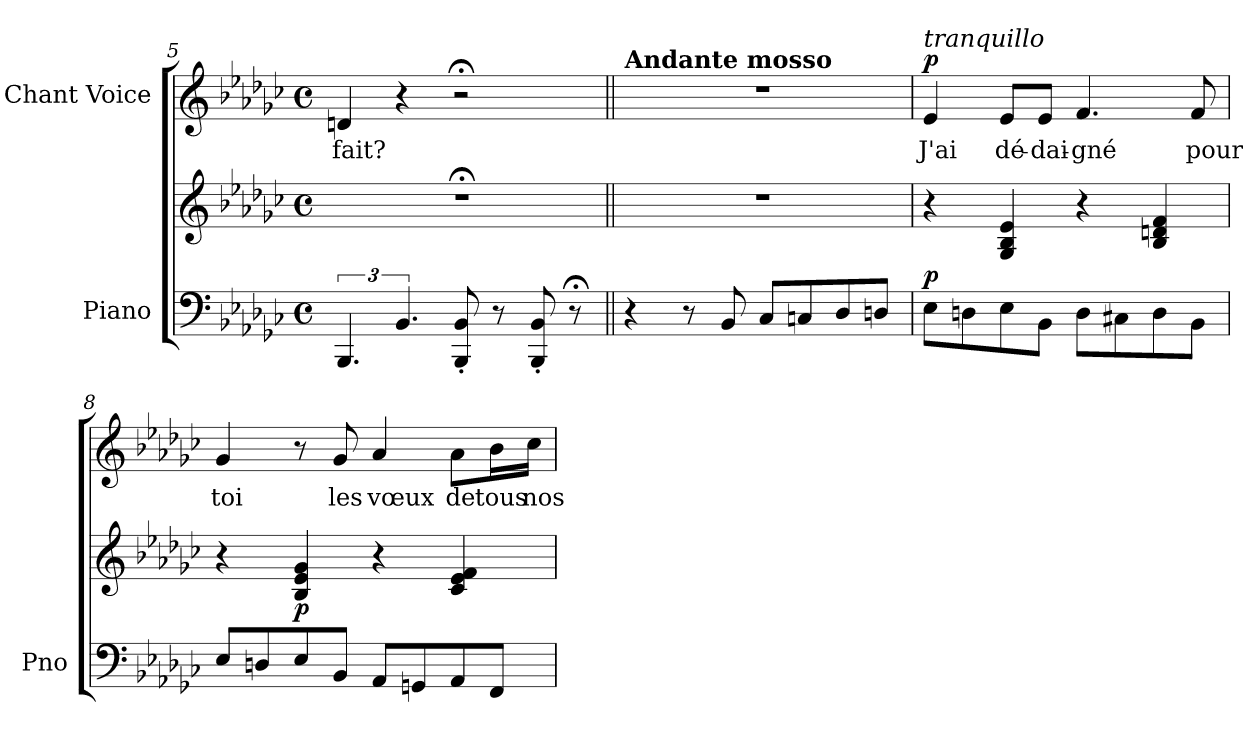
**kern	**kern	**dynam	**kern	**text	**dynam
*part2	*part2	*part2	*part1	*part1	*part1
*staff3	*staff2	*staff2/3	*staff1	*staff1	*staff1
*I"Piano	*	*	*I"Chant Voice	*	*
*I'Pno	*	*	*	*	*
*clefF4	*clefG2	*	*clefG2	*	*
*k[b-e-a-d-g-c-]	*k[b-e-a-d-g-c-]	*	*k[b-e-a-d-g-c-]	*	*
*M4/4	*M4/4	*	*M4/4	*	*
*met(c)	*met(c)	*	*met(c)	*	*
=5	=5	=5	=5	=5	=5
6.BBB-/	1r;<	.	4dn/	fait?	.
6.BB-/	.	.	4r	.	.
8BBB-/' 8BB-/'	.	.	2r;<	.	.
8r	.	.	.	.	.
8BBB-/' 8BB-/'	.	.	.	.	.
8r;<	.	.	.	.	.
=6||	=6||	=6||	=6||	=6||	=6||
!	!	!	!LO:TX:a:B:t=Andante mosso	!	!
4r	1r	.	1r	.	.
8r	.	.	.	.	.
8BB-/	.	.	.	.	.
8C-/L	.	.	.	.	.
8Cn/	.	.	.	.	.
8D-/	.	.	.	.	.
8Dn/J	.	.	.	.	.
=7	=7	=7	=7	=7	=7
!	!	!	!LO:TX:i:t=tranquillo	!	!
!	!	!LO:DY:a=2	!	!	!LO:DY:a
8E-\L	4r	p	4e-/	J'ai	p
8Dn\	.	.	.	.	.
8E-\	4G-/ 4B-/ 4e-/	.	8e-/L	dé-	.
8BB-\J	.	.	8e-/J	-dai-	.
8D\L	4r	.	4.f/	-gné	.
8C#X\	.	.	.	.	.
8D\	4B-/ 4dn/ 4f/	.	.	.	.
8BB-\J	.	.	8f/	pour	.
=8	=8	=8	=8	=8	=8
8E-/L	4r	.	4g-/	toi	.
8Dn/	.	.	.	.	.
!	!	!LO:DY:b	!	!	!
8E-/	4B-/ 4e-/ 4g-/	p	8r	.	.
8BB-/J	.	.	8g-/	les	.
8AA-/L	4r	.	4a-/	vœux	.
8GGn/	.	.	.	.	.
8AA-/	4c-/ 4e-/ 4f/	.	8a-\L	de	.
8FF/J	.	.	16b-\L	tous	.
.	.	.	16cc-\JJ	nos	.
=	=	=	=	=	=
*-	*-	*-	*-	*-	*-
